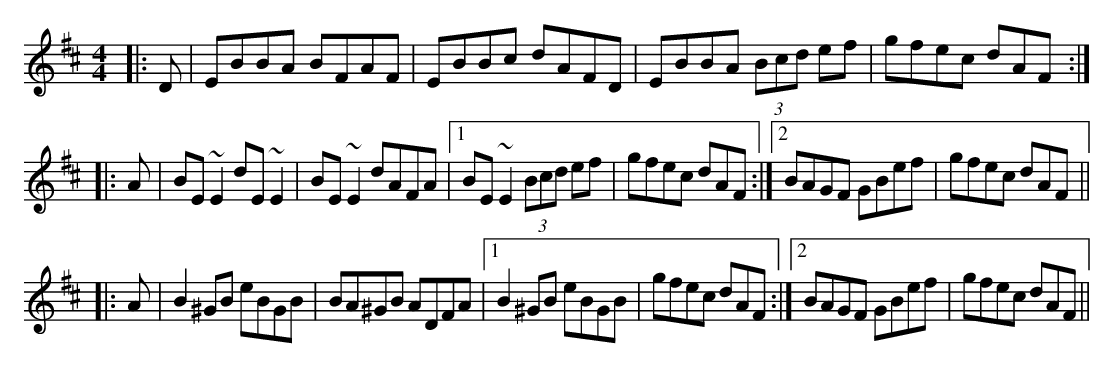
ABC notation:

X:1
M:4/4
K:Edor
|:D|EBBA BFAF|EBBc dAFD|EBBA (3Bcd ef|gfec dAF:|
|:A|BE~E2 dE~E2|BE~E2 dAFA|1 BE~E2 (3Bcd ef|gfec dAF:|2 BAGF GBef|gfec dAF||
|:A|B2^GB eBGB|BA^GB ADFA|1 B2^GB eBGB|gfec dAF:|2 BAGF GBef|gfec dAF||
